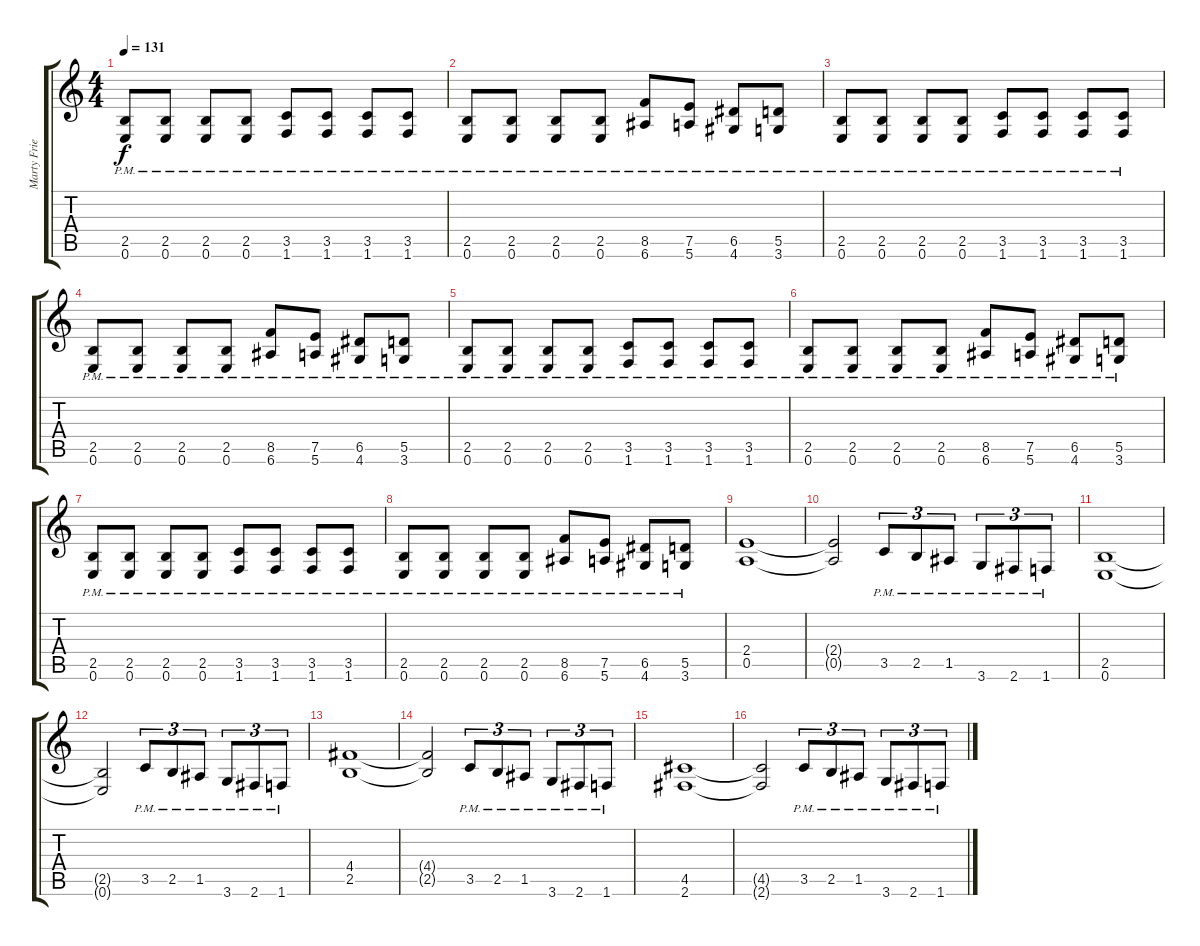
\track ("Marty Friedman" "Marty Frie") {instrument distortionguitar}
\staff {score tabs}
\tuning (E4 B3 G3 D3 A2 E2) {hide}
\ts (4 4)
\tempo 131
\clef g2
\ks c
(2.5{pm} 0.6{pm}).8{dy f instrument distortionguitar} (2.5{pm} 0.6{pm}).8 (2.5{pm} 0.6{pm}).8 (2.5{pm} 0.6{pm}).8 (3.5{pm} 1.6{pm}).8 (3.5{pm} 1.6{pm}).8 (3.5{pm} 1.6{pm}).8 (3.5{pm} 1.6{pm}).8 |
(2.5{pm} 0.6{pm}).8 (2.5{pm} 0.6{pm}).8 (2.5{pm} 0.6{pm}).8 (2.5{pm} 0.6{pm}).8 (8.5{pm} 6.6{pm}).8 (7.5{pm} 5.6{pm}).8 (6.5{pm} 4.6{pm}).8 (5.5{pm} 3.6{pm}).8 |
(2.5{pm} 0.6{pm}).8 (2.5{pm} 0.6{pm}).8 (2.5{pm} 0.6{pm}).8 (2.5{pm} 0.6{pm}).8 (3.5{pm} 1.6{pm}).8 (3.5{pm} 1.6{pm}).8 (3.5{pm} 1.6{pm}).8 (3.5{pm} 1.6{pm}).8 |
(2.5{pm} 0.6{pm}).8 (2.5{pm} 0.6{pm}).8 (2.5{pm} 0.6{pm}).8 (2.5{pm} 0.6{pm}).8 (8.5{pm} 6.6{pm}).8 (7.5{pm} 5.6{pm}).8 (6.5{pm} 4.6{pm}).8 (5.5{pm} 3.6{pm}).8 |
(2.5{pm} 0.6{pm}).8 (2.5{pm} 0.6{pm}).8 (2.5{pm} 0.6{pm}).8 (2.5{pm} 0.6{pm}).8 (3.5{pm} 1.6{pm}).8 (3.5{pm} 1.6{pm}).8 (3.5{pm} 1.6{pm}).8 (3.5{pm} 1.6{pm}).8 |
(2.5{pm} 0.6{pm}).8 (2.5{pm} 0.6{pm}).8 (2.5{pm} 0.6{pm}).8 (2.5{pm} 0.6{pm}).8 (8.5{pm} 6.6{pm}).8 (7.5{pm} 5.6{pm}).8 (6.5{pm} 4.6{pm}).8 (5.5{pm} 3.6{pm}).8 |
(2.5{pm} 0.6{pm}).8 (2.5{pm} 0.6{pm}).8 (2.5{pm} 0.6{pm}).8 (2.5{pm} 0.6{pm}).8 (3.5{pm} 1.6{pm}).8 (3.5{pm} 1.6{pm}).8 (3.5{pm} 1.6{pm}).8 (3.5{pm} 1.6{pm}).8 |
(2.5{pm} 0.6{pm}).8 (2.5{pm} 0.6{pm}).8 (2.5{pm} 0.6{pm}).8 (2.5{pm} 0.6{pm}).8 (8.5{pm} 6.6{pm}).8 (7.5{pm} 5.6{pm}).8 (6.5{pm} 4.6{pm}).8 (5.5{pm} 3.6{pm}).8 |
(2.4 0.5).1 |
(2.4{t} 0.5{t}).2 3.5{pm}.8{tu (3 2)} 2.5{pm}.8{tu (3 2)} 1.5{pm}.8{tu (3 2)} 3.6{pm}.8{tu (3 2)} 2.6{pm}.8{tu (3 2)} 1.6{pm}.8{tu (3 2)} |
(2.5 0.6).1 |
(2.5{t} 0.6{t}).2 3.5{pm}.8{tu (3 2)} 2.5{pm}.8{tu (3 2)} 1.5{pm}.8{tu (3 2)} 3.6{pm}.8{tu (3 2)} 2.6{pm}.8{tu (3 2)} 1.6{pm}.8{tu (3 2)} |
(4.4 2.5).1 |
(4.4{t} 2.5{t}).2 3.5{pm}.8{tu (3 2)} 2.5{pm}.8{tu (3 2)} 1.5{pm}.8{tu (3 2)} 3.6{pm}.8{tu (3 2)} 2.6{pm}.8{tu (3 2)} 1.6{pm}.8{tu (3 2)} |
(4.5 2.6).1 |
(4.5{t} 2.6{t}).2 3.5{pm}.8{tu (3 2)} 2.5{pm}.8{tu (3 2)} 1.5{pm}.8{tu (3 2)} 3.6{pm}.8{tu (3 2)} 2.6{pm}.8{tu (3 2)} 1.6{pm}.8{tu (3 2)}
